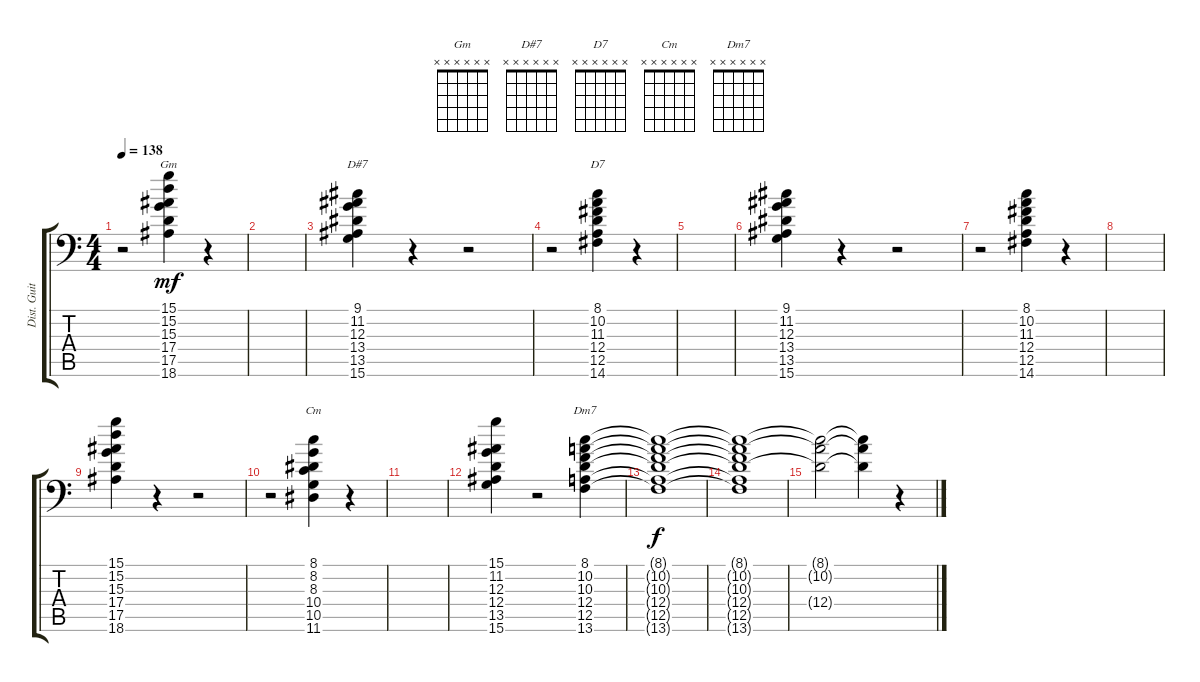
\track ("Dist. Guitar" "Dist. Guit") {instrument distortionguitar}
\staff {score tabs}
\tuning (E3 B2 G2 D2 A1 E1) {hide}
\chord ("Gm" x x x x x x)
\chord ("D#7" x x x x x x)
\chord ("D7" x x x x x x)
\chord ("Cm" x x x x x x)
\chord ("Dm7" x x x x x x)
\ts (4 4)
\tempo 138
\clef f4
\ks c
r.2{dy mf} (15.1 15.2 15.3 17.4 17.5 18.6).4{ch "Gm"} r.4 |
|
(9.1 11.2 12.3 13.4 13.5 15.6).4{ch "D#7"} r.4 r.2 |
r.2 (8.1 10.2 11.3 12.4 12.5 14.6).4{ch "D7"} r.4 |
|
(9.1 11.2 12.3 13.4 13.5 15.6).4 r.4 r.2 |
r.2 (8.1 10.2 11.3 12.4 12.5 14.6).4 r.4 |
|
(15.1 15.2 15.3 17.4 17.5 18.6).4 r.4 r.2 |
r.2 (8.1 8.2 8.3 10.4 10.5 11.6).4{ch "Cm"} r.4 |
|
(15.1 11.2 12.3 12.4 13.5 15.6).4 r.2 (8.1 10.2 10.3 12.4 12.5 13.6).4{ch "Dm7"} |
(8.1{t} 10.2{t} 10.3{t} 12.4{t} 12.5{t} 13.6{t}).1{dy f} |
(8.1{t} 10.2{t} 10.3{t} 12.4{t} 12.5{t} 13.6{t}).1 |
(8.1{t} 10.2{t} 12.4{t}).2 (8.1{t} 10.2{t} 12.4{t}).4 r.4
